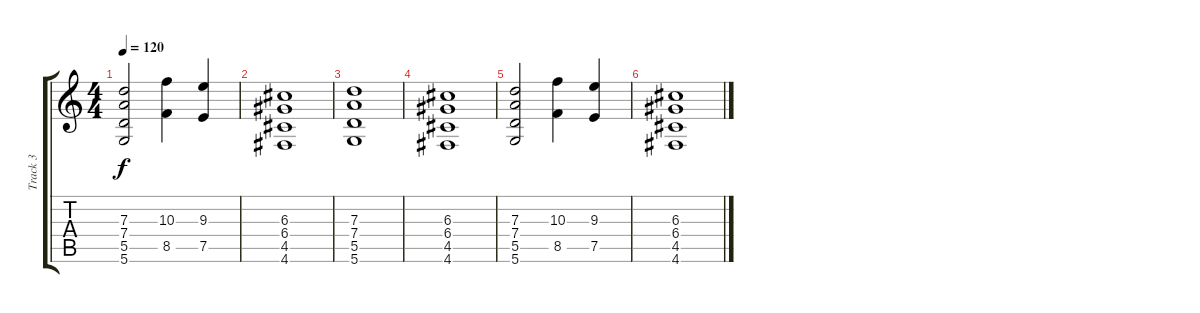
\track ("Track 3" "Track 3") {instrument distortionguitar}
\staff {score tabs}
\tuning (E4 B3 G3 D3 A2 D2) {hide}
\ts (4 4)
\tempo 120
\clef g2
\ks c
(7.3 7.4 5.5 5.6).2{dy f} (10.3 8.5).4 (9.3 7.5).4 |
(6.3 6.4 4.5 4.6).1 |
(7.3 7.4 5.5 5.6).1 |
(6.3 6.4 4.5 4.6).1 |
(7.3 7.4 5.5 5.6).2 (10.3 8.5).4 (9.3 7.5).4 |
(6.3 6.4 4.5 4.6).1
